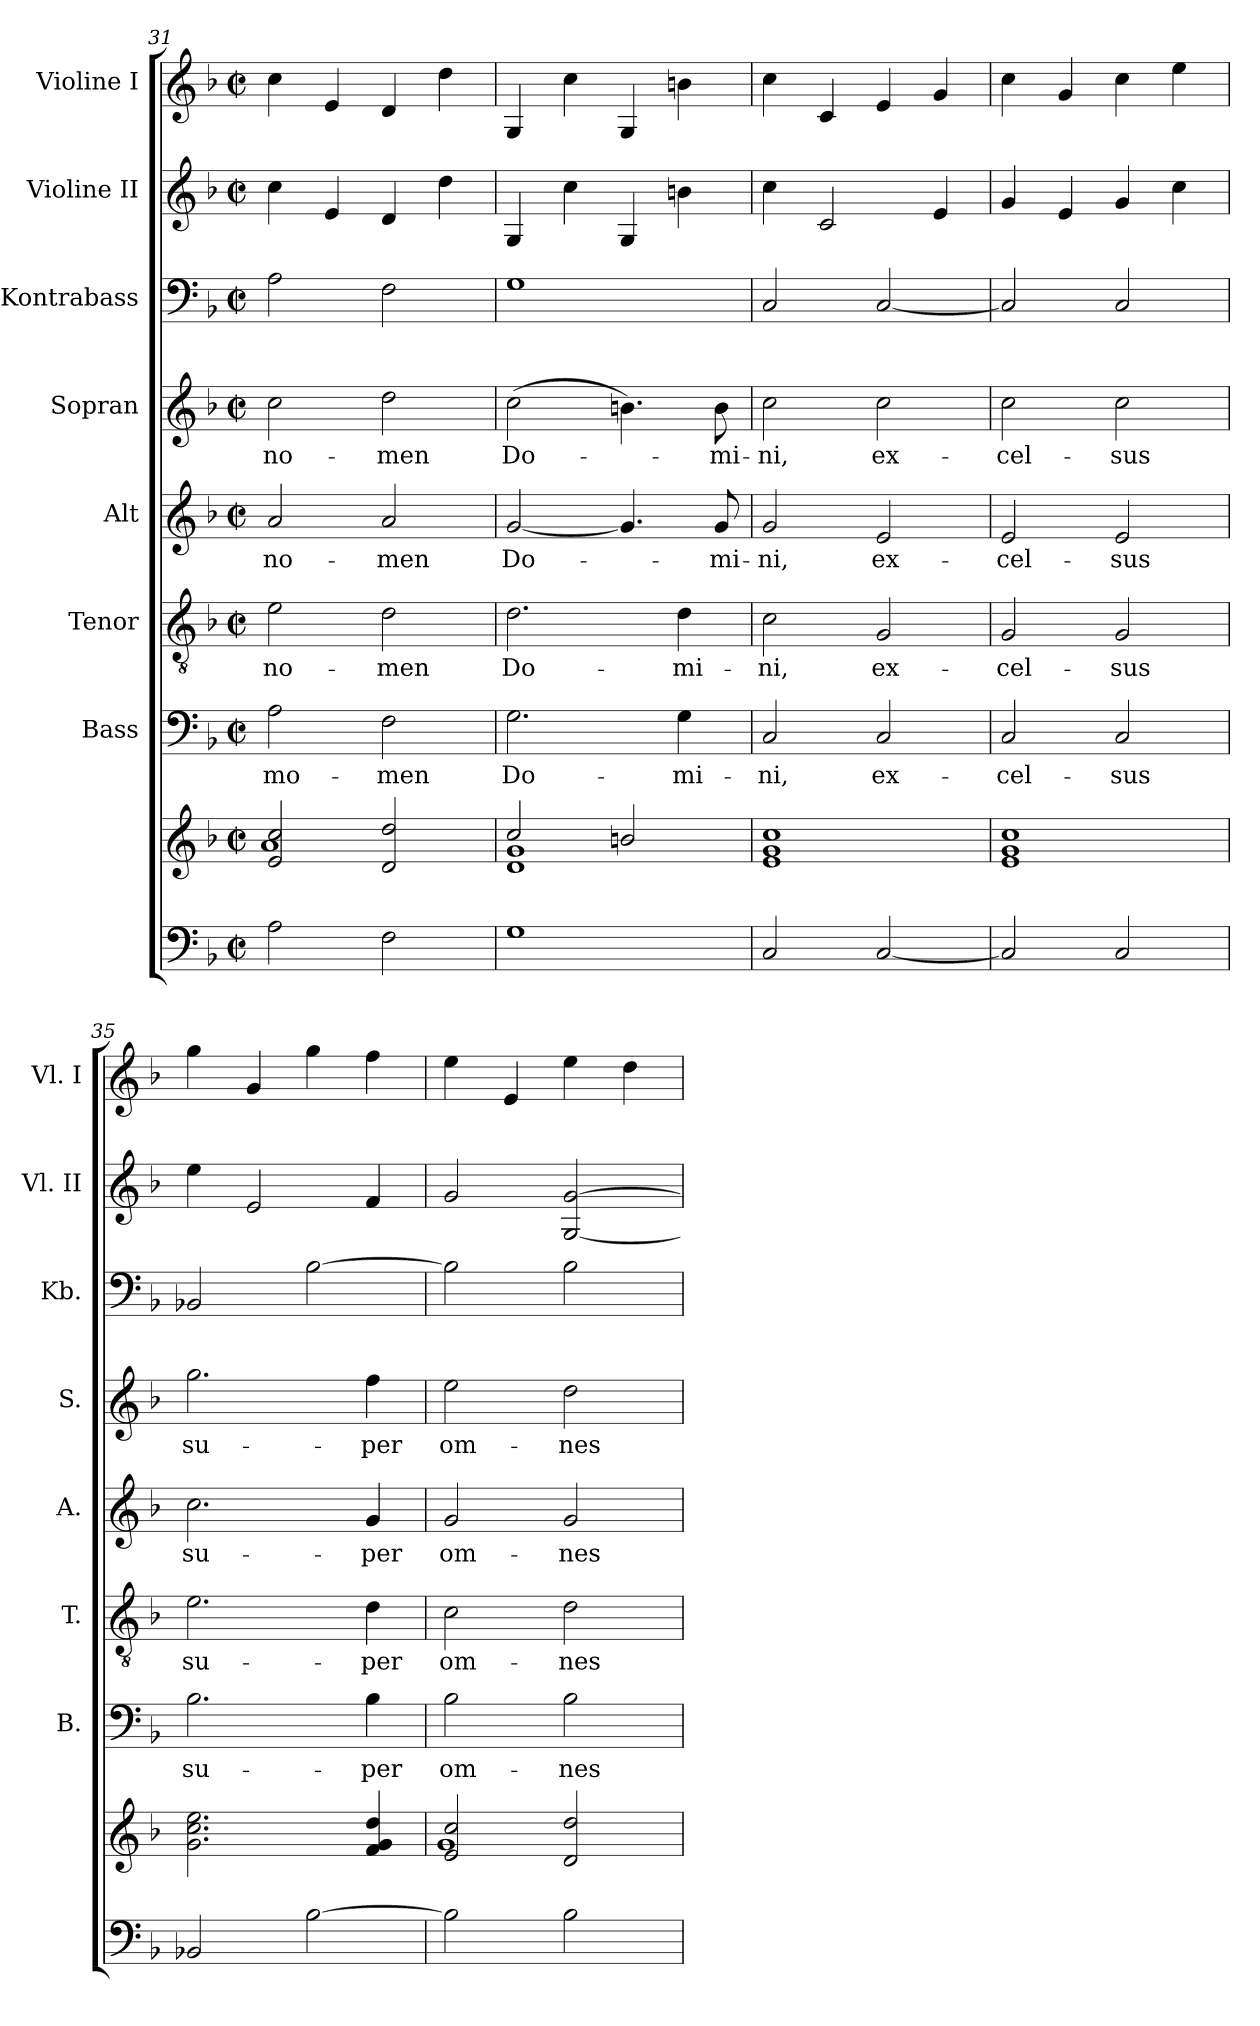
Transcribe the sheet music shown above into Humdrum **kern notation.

**kern	**kern	**kern	**text	**kern	**text	**kern	**text	**kern	**text	**kern	**kern	**kern
*part8	*part8	*part7	*part7	*part6	*part6	*part5	*part5	*part4	*part4	*part3	*part2	*part1
*staff9	*staff8	*staff7	*staff7	*staff6	*staff6	*staff5	*staff5	*staff4	*staff4	*staff3	*staff2	*staff1
*	*	*I"Bass	*	*I"Tenor	*	*I"Alt	*	*I"Sopran	*	*I"Kontrabass	*I"Violine II	*I"Violine I
*	*	*I'B.	*	*I'T.	*	*I'A.	*	*I'S.	*	*I'Kb.	*I'Vl. II	*I'Vl. I
*clefF4	*clefG2	*clefF4	*	*clefGv2	*	*clefG2	*	*clefG2	*	*clefF4	*clefG2	*clefG2
*	*	*	*	*	*	*	*	*	*	*ITrd7c12	*	*
*k[b-]	*k[b-]	*k[b-]	*	*k[b-]	*	*k[b-]	*	*k[b-]	*	*k[b-]	*k[b-]	*k[b-]
*F:	*F:	*F:	*	*F:	*	*F:	*	*F:	*	*F:	*F:	*F:
*M2/2	*M2/2	*M2/2	*	*M2/2	*	*M2/2	*	*M2/2	*	*M2/2	*M2/2	*M2/2
*met(c|)	*met(c|)	*met(c|)	*	*met(c|)	*	*met(c|)	*	*met(c|)	*	*met(c|)	*met(c|)	*met(c|)
=31	=31	=31	=31	=31	=31	=31	=31	=31	=31	=31	=31	=31
*	*^	*	*	*	*	*	*	*	*	*	*	*
!	!	!	!	!LO:LY:b	!	!LO:LY:b	!	!LO:LY:b	!	!LO:LY:b	!	!	!
2A\	2e/ 2cc/	1a	2A\	mo-	2e\	no-	2a/	no-	2cc\	no-	2AA\	4cc\	4cc\
.	.	.	.	.	.	.	.	.	.	.	.	4e/	4e/
!	!	!	!	!LO:LY:b	!	!LO:LY:b	!	!LO:LY:b	!	!LO:LY:b	!	!	!
2F\	2d/ 2dd/	.	2F\	-men	2d\	-men	2a/	-men	2dd\	-men	2FF\	4d/	4d/
.	.	.	.	.	.	.	.	.	.	.	.	4dd\	4dd\
=32	=32	=32	=32	=32	=32	=32	=32	=32	=32	=32	=32	=32	=32
!	!	!	!	!LO:LY:b	!	!LO:LY:b	!	!LO:LY:b	!	!LO:LY:b	!	!	!
1G	2cc/	1d 1g	2.G\	Do-	2.d\	Do-	[2g/	Do-	(>2cc\	Do-	1GG	4G/	4G/
.	.	.	.	.	.	.	.	.	.	.	.	4cc\	4cc\
.	2bn/	.	.	.	.	.	4.g/]	.	4.bn\)	.	.	4G/	4G/
!	!	!	!	!LO:LY:b	!	!LO:LY:b	!	!	!	!	!	!	!
.	.	.	4G\	-mi-	4d\	-mi-	.	.	.	.	.	4bn\	4bn\
!	!	!	!	!	!	!	!	!LO:LY:b	!	!LO:LY:b	!	!	!
.	.	.	.	.	.	.	8g/	-mi-	8b\	-mi-	.	.	.
*	*v	*v	*	*	*	*	*	*	*	*	*	*	*
!!LO:PB:g=z
=33	=33	=33	=33	=33	=33	=33	=33	=33	=33	=33	=33	=33
!	!	!	!LO:LY:b	!	!LO:LY:b	!	!LO:LY:b	!	!LO:LY:b	!	!	!
2C/	1e 1g 1cc	2C/	-ni,	2c\	-ni,	2g/	-ni,	2cc\	-ni,	2CC/	4cc\	4cc\
.	.	.	.	.	.	.	.	.	.	.	2c/	4c/
!	!	!	!LO:LY:b	!	!LO:LY:b	!	!LO:LY:b	!	!LO:LY:b	!	!	!
[2C/	.	2C/	ex-	2G/	ex-	2e/	ex-	2cc\	ex-	[2CC/	.	4e/
.	.	.	.	.	.	.	.	.	.	.	4e/	4g/
=34	=34	=34	=34	=34	=34	=34	=34	=34	=34	=34	=34	=34
!	!	!	!LO:LY:b	!	!LO:LY:b	!	!LO:LY:b	!	!LO:LY:b	!	!	!
2C/]	1e 1g 1cc	2C/	-cel-	2G/	-cel-	2e/	-cel-	2cc\	-cel-	2CC/]	4g/	4cc\
.	.	.	.	.	.	.	.	.	.	.	4e/	4g/
!	!	!	!LO:LY:b	!	!LO:LY:b	!	!LO:LY:b	!	!LO:LY:b	!	!	!
2C/	.	2C/	-sus	2G/	-sus	2e/	-sus	2cc\	-sus	2CC/	4g/	4cc\
.	.	.	.	.	.	.	.	.	.	.	4cc\	4ee\
=35	=35	=35	=35	=35	=35	=35	=35	=35	=35	=35	=35	=35
!	!	!	!LO:LY:b	!	!LO:LY:b	!	!LO:LY:b	!	!LO:LY:b	!	!	!
2BB-X/	2.g\ 2.cc\ 2.ee\	2.B-\	su-	2.e\	su-	2.cc\	su-	2.gg\	su-	2BBB-X/	4ee\	4gg\
.	.	.	.	.	.	.	.	.	.	.	2e/	4g/
[2B-\	.	.	.	.	.	.	.	.	.	[2BB-\	.	4gg\
!	!	!	!LO:LY:b	!	!LO:LY:b	!	!LO:LY:b	!	!LO:LY:b	!	!	!
.	4f/ 4g/ 4dd/	4B-\	-per	4d\	-per	4g/	-per	4ff\	-per	.	4f/	4ff\
=36	=36	=36	=36	=36	=36	=36	=36	=36	=36	=36	=36	=36
*	*^	*	*	*	*	*	*	*	*	*	*	*
!	!	!	!	!LO:LY:b	!	!LO:LY:b	!	!LO:LY:b	!	!LO:LY:b	!	!	!
2B-\]	2e/ 2cc/	1g	2B-\	om-	2c\	om-	2g/	om-	2ee\	om-	2BB-\]	2g/	4ee\
.	.	.	.	.	.	.	.	.	.	.	.	.	4e/
!	!	!	!	!LO:LY:b	!	!LO:LY:b	!	!LO:LY:b	!	!LO:LY:b	!	!	!
2B-\	2d/ 2dd/	.	2B-\	-nes	2d\	-nes	2g/	-nes	2dd\	-nes	2BB-\	[2G/ [2g/	4ee\
.	.	.	.	.	.	.	.	.	.	.	.	.	4dd\
*	*v	*v	*	*	*	*	*	*	*	*	*	*	*
=	=	=	=	=	=	=	=	=	=	=	=	=
*-	*-	*-	*-	*-	*-	*-	*-	*-	*-	*-	*-	*-
